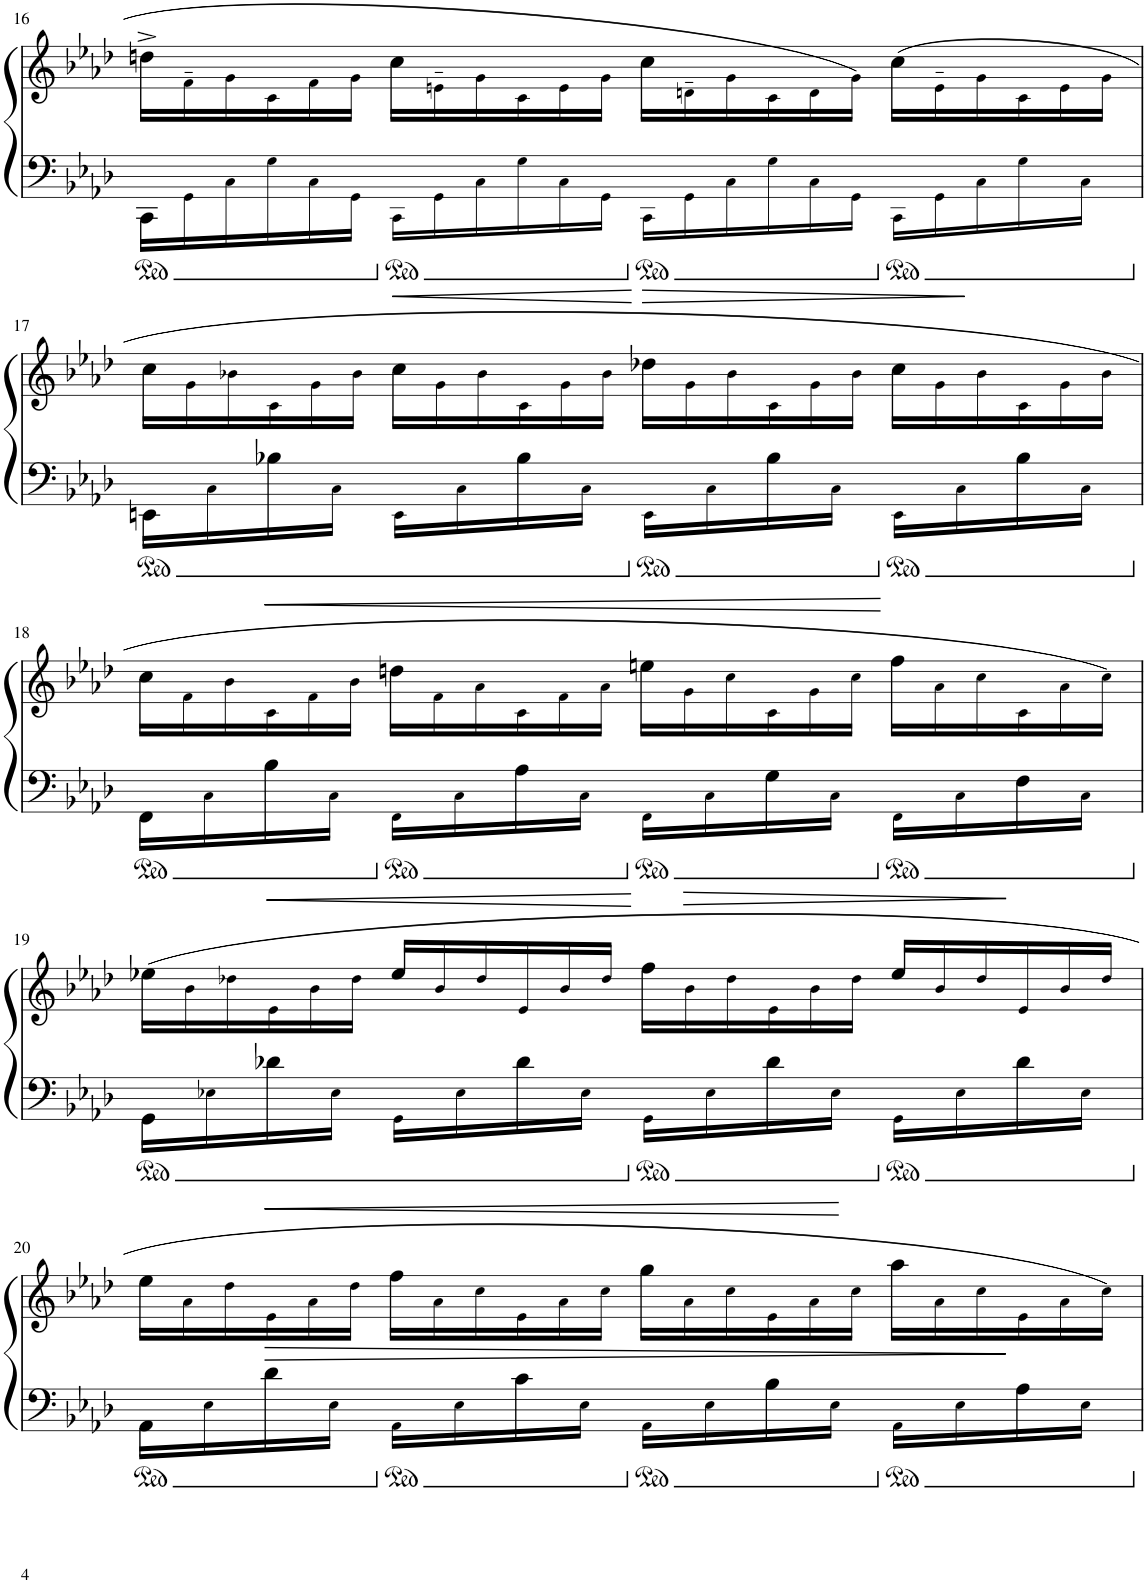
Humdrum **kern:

**kern	**kern	**dynam
*part1	*part1	*part1
*staff2	*staff1	*staff1/2
*I"Piano	*	*
*I'Pno	*	*
!!LO:PB:g=z
*clefF4	*clefG2	*
*k[b-e-a-d-]	*k[b-e-a-d-]	*
*M4/4	*M4/4	*
*met(c)	*met(c)	*
*Xbrackettup	*Xbrackettup	*
=16	=16	=16
24CC\LL	24ddn^\LL	.
24GG!\	24f~!\	.
24C!\	24g!\	.
24G!\	24c!\	.
24C!\	24f!\	.
24GG!\JJ	24g!\JJ	.
24CC!\LL	24cc\LL	.
24GG!\	24en~!\	.
24C!\	24g!\	.
24G!\	24c!\	.
24C!\	24e!\	.
24GG!\JJ	24g!\JJ	.
24CC!\LL	24cc\LL	.
24GG!\	24dn~!\	.
24C!\	24g!\	.
24G!\	24c!\	.
24C!\	24d!\	.
24GG!\JJ	24g!\JJ	.
24CC!\LL	(24cc\LL	.
24GG!\	24e~!\	.
24C!\	24g!\	.
16G!\	24c!\	.
.	24e!\	.
16C!\JJ	.	.
.	24g!\JJ	.
!!LO:LB:g=z
=17	=17	=17
16EEn\LL	24cc\LL	.
.	24g!\	.
16C!\	.	.
.	24b-X!\	.
16B-X\	24c!\	.
.	24g!\	.
16C!\JJ	.	.
.	24b-!\JJ	.
!	!	!LO:HP:b
16EE!\LL	24cc\LL	<
.	24g!\	.
16C!\	.	.
.	24b-!\	.
16B-\	24c!\	.
.	24g!\	.
16C!\JJ	.	.
.	24b-!\JJ	.
!	!	!LO:HP:n=1:b
16EE!\LL	24dd-X\LL	[ >
.	24g!\	.
16C!\	.	.
.	24b-!\	.
16B-\	24c!\	.
.	24g!\	.
16C!\JJ	.	.
.	24b-!\JJ	.
16EE!\LL	24cc\LL	.
.	24g!\	.
16C!\	.	.
.	24b-!\	]
16B-\	24c!\	.
.	24g!\	.
16C!\JJ	.	.
.	24b-!\JJ	.
!!LO:LB:g=z
=18	=18	=18
16FF\LL	24cc\LL	.
.	24f!\	.
16C!\	.	.
.	24b-!\	.
!	!	!LO:HP:b
16B-\	24c!\	<
.	24f!\	.
16C!\JJ	.	.
.	24b-!\JJ	.
16FF!\LL	24ddn\LL	.
.	24f!\	.
16C!\	.	.
.	24a-!\	.
16A-\	24c!\	.
.	24f!\	.
16C!\JJ	.	.
.	24a-!\JJ	.
16FF!\LL	24een\LL	.
.	24g!\	.
16C!\	.	.
.	24cc!\	.
16G\	24c!\	.
.	24g!\	.
16C!\JJ	.	.
.	24cc!\JJ	.
16FF!\LL	24ff\LL	[
.	24a-!\	.
16C!\	.	.
.	24cc!\	.
16F\	24c!\	.
.	24a-!\	.
16C!\JJ	.	.
.	24cc!\JJ)	.
!!LO:LB:g=z
=19	=19	=19
16GG\LL	(24ee-X\LL	.
.	24b-!\	.
16E-X!\	.	.
.	24dd-X!\	.
!	!	!LO:HP:b
16d-X\	24e-!\	<
.	24b-!\	.
16E-!\JJ	.	.
.	24dd-!\JJ	.
16GG!\LL	24ee-/LL	.
.	24b-!/	.
16E-!\	.	.
.	24dd-!/	.
16d-\	24e-!/	.
.	24b-!/	.
16E-!\JJ	.	.
.	24dd-!/JJ	.
16GG!\LL	24ff\LL	[
!	!	!LO:HP:b
.	24b-!\	>
16E-!\	.	.
.	24dd-!\	.
16d-\	24e-!\	.
.	24b-!\	.
16E-!\JJ	.	.
.	24dd-!\JJ	.
16GG!\LL	24ee-/LL	.
.	24b-!/	.
16E-!\	.	.
.	24dd-!/	.
16d-\	24e-!/	]
.	24b-!/	.
16E-!\JJ	.	.
.	24dd-!/JJ	.
!!LO:LB:g=z
=20	=20	=20
16AA-\LL	24ee-\LL	.
.	24a-!\	.
16E-!\	.	.
.	24dd-!\	.
!	!	!LO:HP:b
16d-\	24e-!\	<
!	!	!LO:HP:b
.	24a-!\	>
16E-!\JJ	.	.
.	24dd-!\JJ	.
16AA-!\LL	24ff\LL	.
.	24a-!\	.
16E-!\	.	.
.	24cc!\	.
16c\	24e-!\	.
.	24a-!\	.
16E-!\JJ	.	.
.	24cc!\JJ	.
16AA-!\LL	24gg\LL	.
.	24a-!\	.
16E-!\	.	.
.	24cc!\	.
16B-\	24e-!\	.
.	24a-!\	.
16E-!\JJ	.	.
.	24cc!\JJ	[
16AA-!\LL	24aa-\LL	.
.	24a-!\	.
16E-!\	.	.
.	24cc!\	.
16A-\	24e-!\	]
.	24a-!\	.
16E-!\JJ	.	.
.	24cc!\JJ)	.
=	=	=
*-	*-	*-
